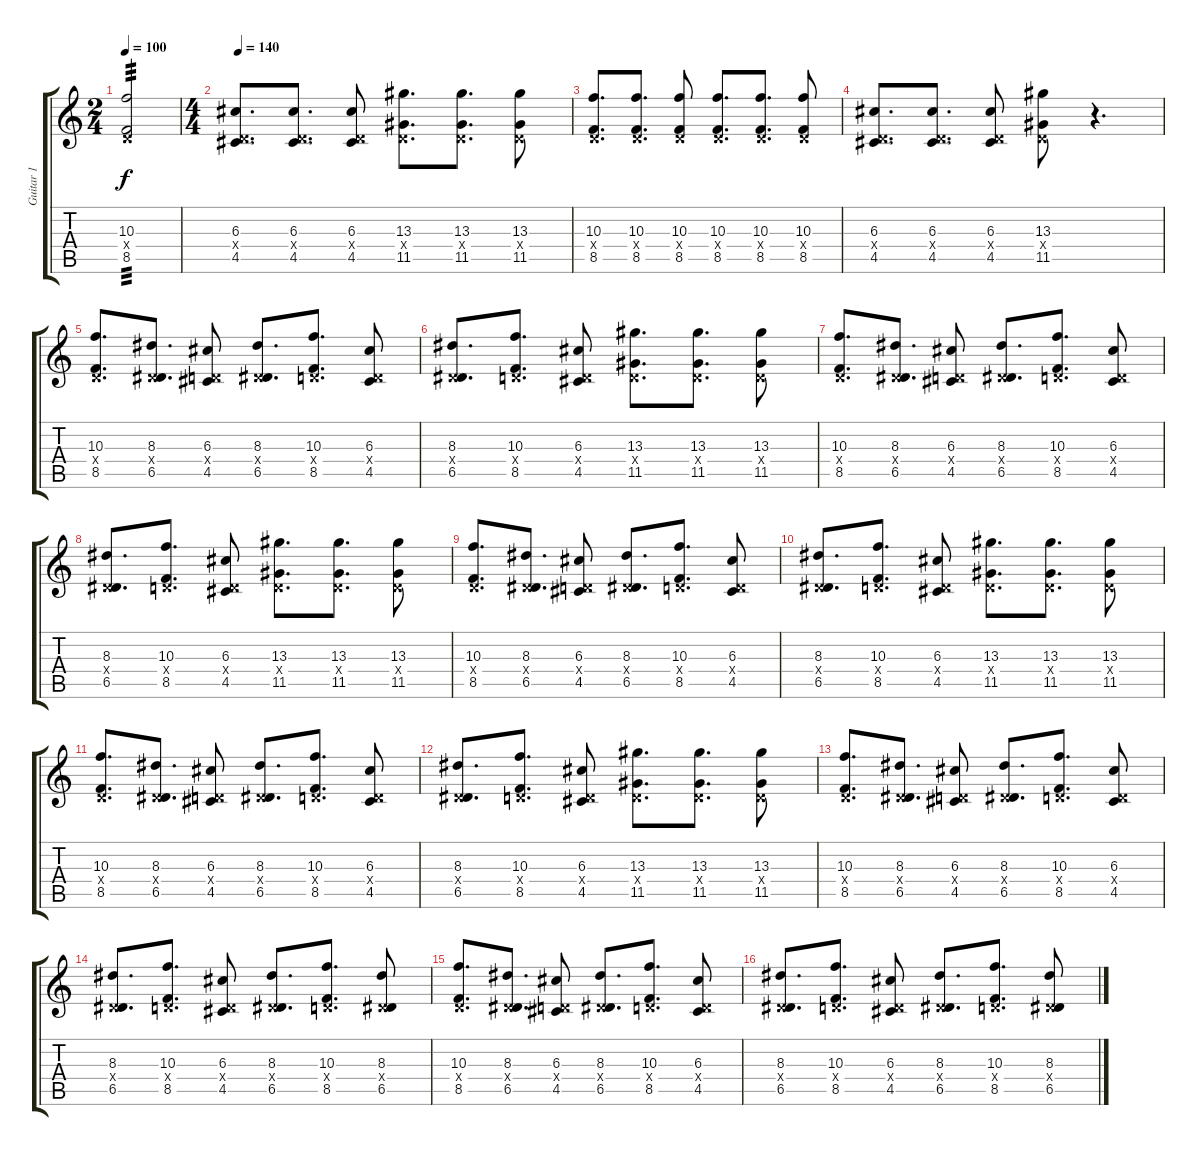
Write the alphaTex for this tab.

\track ("Guitar 1" "Guitar 1") {instrument distortionguitar}
\staff {score tabs}
\tuning (E4 B3 G3 D3 A2 E2) {hide}
\ts (2 4)
\tempo 100
\clef g2
\ks c
(10.3 0.4{x} 8.5).2{tp 3 dy f} |
\ts (4 4)
\tempo 140
(6.3 0.4{x} 4.5).8{d} (6.3 0.4{x} 4.5).8{d} (6.3 0.4{x} 4.5).8 (13.3 0.4{x} 11.5).8{d} (13.3 0.4{x} 11.5).8{d} (13.3 0.4{x} 11.5).8 |
(10.3 0.4{x} 8.5).8{d} (10.3 0.4{x} 8.5).8{d} (10.3 0.4{x} 8.5).8 (10.3 0.4{x} 8.5).8{d} (10.3 0.4{x} 8.5).8{d} (10.3 0.4{x} 8.5).8 |
(6.3 0.4{x} 4.5).8{d} (6.3 0.4{x} 4.5).8{d} (6.3 0.4{x} 4.5).8 (13.3 0.4{x} 11.5).8 r.4{d} |
(10.3 0.4{x} 8.5).8{d} (8.3 0.4{x} 6.5).8{d} (6.3 0.4{x} 4.5).8 (8.3 0.4{x} 6.5).8{d} (10.3 0.4{x} 8.5).8{d} (6.3 0.4{x} 4.5).8 |
(8.3 0.4{x} 6.5).8{d} (10.3 0.4{x} 8.5).8{d} (6.3 0.4{x} 4.5).8 (13.3 0.4{x} 11.5).8{d} (13.3 0.4{x} 11.5).8{d} (13.3 0.4{x} 11.5).8 |
(10.3 0.4{x} 8.5).8{d} (8.3 0.4{x} 6.5).8{d} (6.3 0.4{x} 4.5).8 (8.3 0.4{x} 6.5).8{d} (10.3 0.4{x} 8.5).8{d} (6.3 0.4{x} 4.5).8 |
(8.3 0.4{x} 6.5).8{d} (10.3 0.4{x} 8.5).8{d} (6.3 0.4{x} 4.5).8 (13.3 0.4{x} 11.5).8{d} (13.3 0.4{x} 11.5).8{d} (13.3 0.4{x} 11.5).8 |
(10.3 0.4{x} 8.5).8{d} (8.3 0.4{x} 6.5).8{d} (6.3 0.4{x} 4.5).8 (8.3 0.4{x} 6.5).8{d} (10.3 0.4{x} 8.5).8{d} (6.3 0.4{x} 4.5).8 |
(8.3 0.4{x} 6.5).8{d} (10.3 0.4{x} 8.5).8{d} (6.3 0.4{x} 4.5).8 (13.3 0.4{x} 11.5).8{d} (13.3 0.4{x} 11.5).8{d} (13.3 0.4{x} 11.5).8 |
(10.3 0.4{x} 8.5).8{d} (8.3 0.4{x} 6.5).8{d} (6.3 0.4{x} 4.5).8 (8.3 0.4{x} 6.5).8{d} (10.3 0.4{x} 8.5).8{d} (6.3 0.4{x} 4.5).8 |
(8.3 0.4{x} 6.5).8{d} (10.3 0.4{x} 8.5).8{d} (6.3 0.4{x} 4.5).8 (13.3 0.4{x} 11.5).8{d} (13.3 0.4{x} 11.5).8{d} (13.3 0.4{x} 11.5).8 |
(10.3 0.4{x} 8.5).8{d} (8.3 0.4{x} 6.5).8{d} (6.3 0.4{x} 4.5).8 (8.3 0.4{x} 6.5).8{d} (10.3 0.4{x} 8.5).8{d} (6.3 0.4{x} 4.5).8 |
(8.3 0.4{x} 6.5).8{d} (10.3 0.4{x} 8.5).8{d} (6.3 0.4{x} 4.5).8 (8.3 0.4{x} 6.5).8{d} (10.3 0.4{x} 8.5).8{d} (8.3 0.4{x} 6.5).8 |
(10.3 0.4{x} 8.5).8{d} (8.3 0.4{x} 6.5).8{d} (6.3 0.4{x} 4.5).8 (8.3 0.4{x} 6.5).8{d} (10.3 0.4{x} 8.5).8{d} (6.3 0.4{x} 4.5).8 |
(8.3 0.4{x} 6.5).8{d} (10.3 0.4{x} 8.5).8{d} (6.3 0.4{x} 4.5).8 (8.3 0.4{x} 6.5).8{d} (10.3 0.4{x} 8.5).8{d} (8.3 0.4{x} 6.5).8
